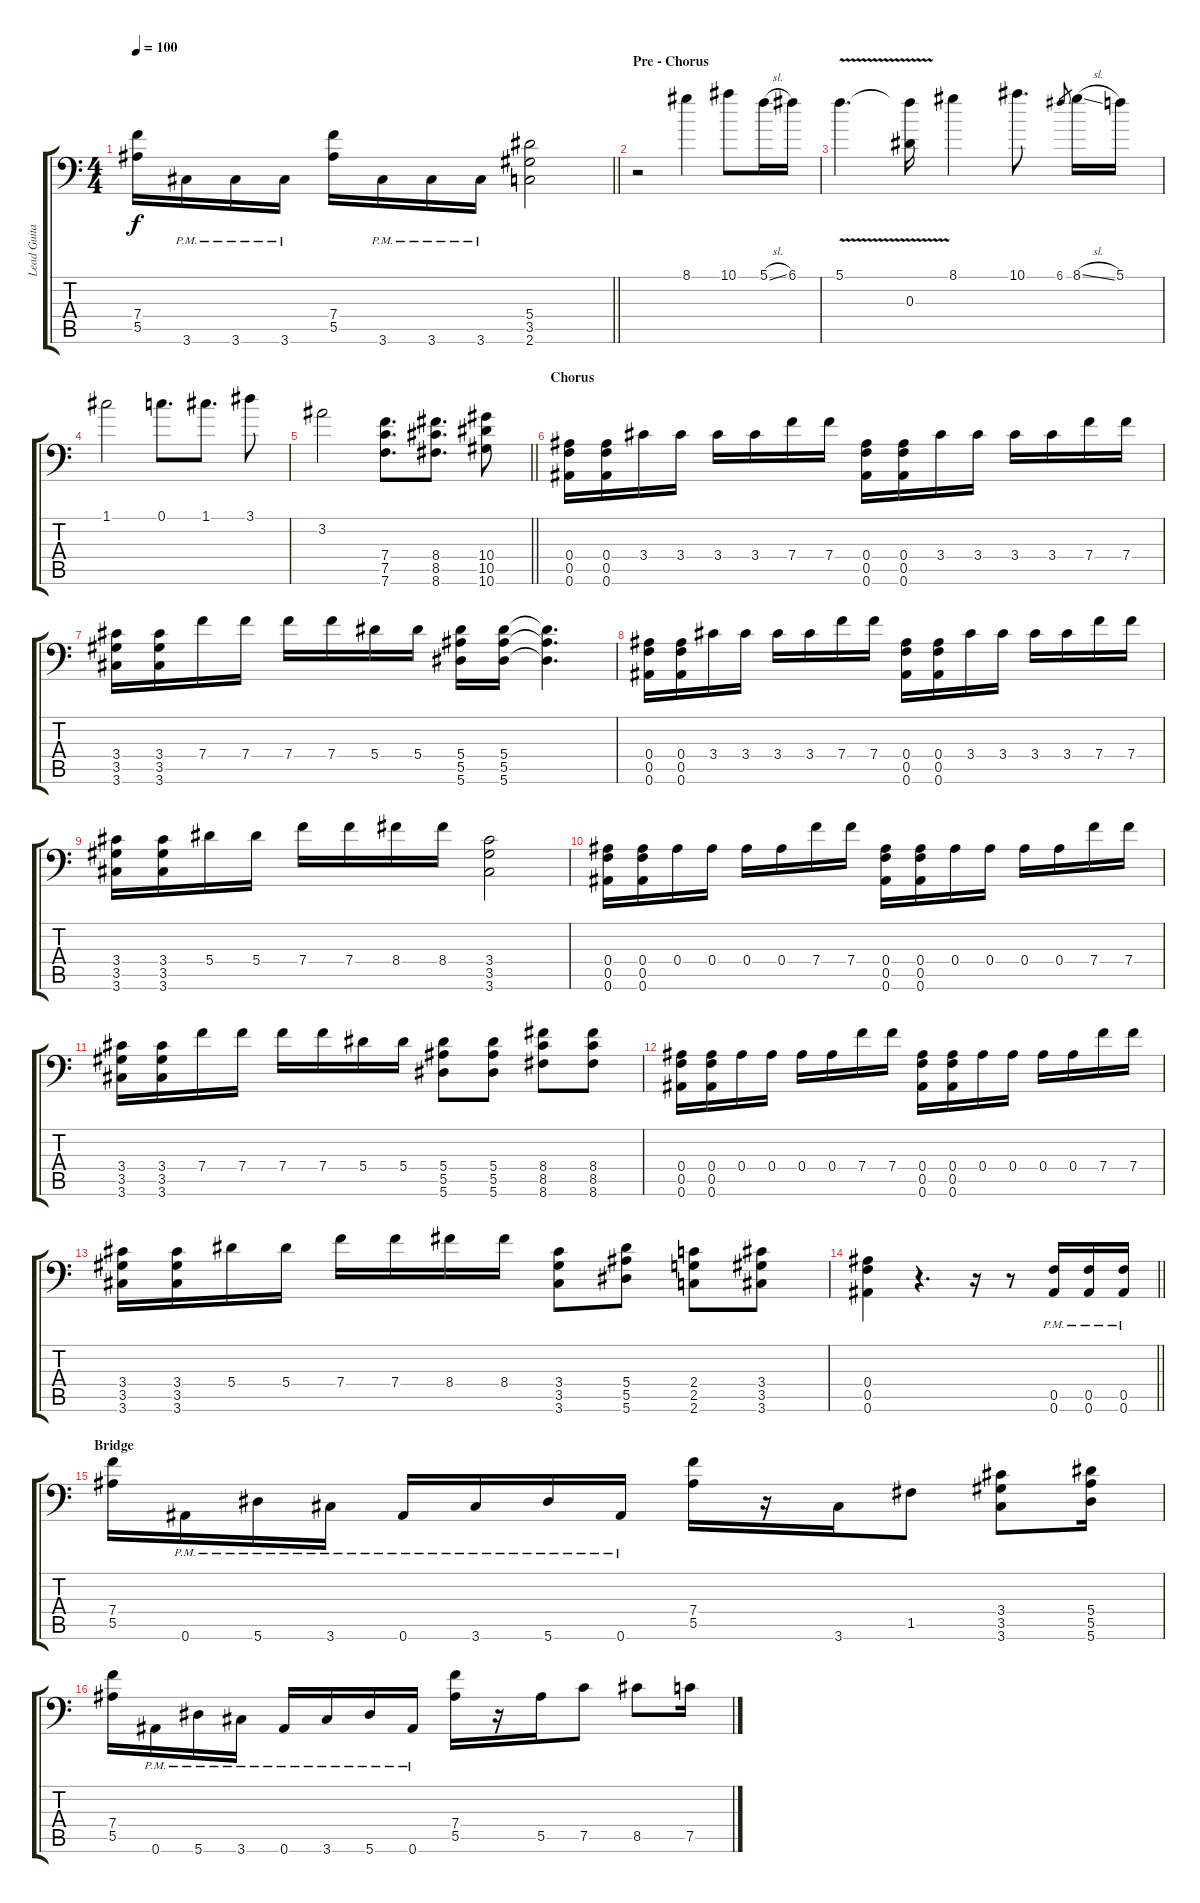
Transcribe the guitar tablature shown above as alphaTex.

\track ("Lead Guitar 2" "Lead Guita") {instrument distortionguitar}
\staff {score tabs}
\tuning (C4 G3 Eb3 Bb2 F2 Bb1) {hide}
\ts (4 4)
\tempo 100
\clef f4
\barLineRight lightlight
\ks c
(7.4 5.5).16{dy f} 3.6{pm}.16 3.6{pm}.16 3.6{pm}.16 (7.4 5.5).16 3.6{pm}.16 3.6{pm}.16 3.6{pm}.16 (5.4 3.5 2.6).2 |
\section ("" "Pre - Chorus")
r.2{volume 13 instrument acousticguitarsteel} 8.1.4 10.1.8 5.1{sl}.16 6.1.16 |
5.1{v}.4{d} (5.1{t} 0.3).16 8.1.4 10.1.8{d} 6.1.8{gr} 8.1{sl}.16 5.1.16 |
1.1.2 0.1.8{d} 1.1.8{d} 3.1.8 |
\barLineRight lightlight
3.2.2 (7.4 7.5 7.6).8{d volume 13 instrument distortionguitar} (8.4 8.5 8.6).8{d} (10.4 10.5 10.6).8 |
\section ("" "Chorus")
(0.4 0.5 0.6).16 (0.4 0.5 0.6).16 3.4.16 3.4.16 3.4.16 3.4.16 7.4.16 7.4.16 (0.4 0.5 0.6).16 (0.4 0.5 0.6).16 3.4.16 3.4.16 3.4.16 3.4.16 7.4.16 7.4.16 |
(3.4 3.5 3.6).16 (3.4 3.5 3.6).16 7.4.16 7.4.16 7.4.16 7.4.16 5.4.16 5.4.16 (5.4 5.5 5.6).16 (5.4 5.5 5.6).16 (5.4{t} 5.5{t} 5.6{t}).4{d} |
(0.4 0.5 0.6).16 (0.4 0.5 0.6).16 3.4.16 3.4.16 3.4.16 3.4.16 7.4.16 7.4.16 (0.4 0.5 0.6).16 (0.4 0.5 0.6).16 3.4.16 3.4.16 3.4.16 3.4.16 7.4.16 7.4.16 |
(3.4 3.5 3.6).16 (3.4 3.5 3.6).16 5.4.16 5.4.16 7.4.16 7.4.16 8.4.16 8.4.16 (3.4 3.5 3.6).2 |
(0.4 0.5 0.6).16 (0.4 0.5 0.6).16 0.4.16 0.4.16 0.4.16 0.4.16 7.4.16 7.4.16 (0.4 0.5 0.6).16 (0.4 0.5 0.6).16 0.4.16 0.4.16 0.4.16 0.4.16 7.4.16 7.4.16 |
(3.4 3.5 3.6).16 (3.4 3.5 3.6).16 7.4.16 7.4.16 7.4.16 7.4.16 5.4.16 5.4.16 (5.4 5.5 5.6).8 (5.4 5.5 5.6).8 (8.4 8.5 8.6).8 (8.4 8.5 8.6).8 |
(0.4 0.5 0.6).16 (0.4 0.5 0.6).16 0.4.16 0.4.16 0.4.16 0.4.16 7.4.16 7.4.16 (0.4 0.5 0.6).16 (0.4 0.5 0.6).16 0.4.16 0.4.16 0.4.16 0.4.16 7.4.16 7.4.16 |
(3.4 3.5 3.6).16 (3.4 3.5 3.6).16 5.4.16 5.4.16 7.4.16 7.4.16 8.4.16 8.4.16 (3.4 3.5 3.6).8 (5.4 5.5 5.6).8 (2.4 2.5 2.6).8 (3.4 3.5 3.6).8 |
\barLineRight lightlight
(0.4 0.5 0.6).4 r.4{d} r.16 r.8 (0.5{pm} 0.6{pm}).16 (0.5{pm} 0.6{pm}).16 (0.5{pm} 0.6{pm}).16 |
\section ("" "Bridge")
(7.4 5.5).16 0.6{pm}.16 5.6{pm}.16 3.6{pm}.16 0.6{pm}.16 3.6{pm}.16 5.6{pm}.16 0.6{pm}.16 (7.4 5.5).16 r.16 3.6.16 1.5.8 (3.4 3.5 3.6).8 (5.4 5.5 5.6).16 |
(7.4 5.5).16 0.6{pm}.16 5.6{pm}.16 3.6{pm}.16 0.6{pm}.16 3.6{pm}.16 5.6{pm}.16 0.6{pm}.16 (7.4 5.5).16 r.16 5.5.16 7.5.8 8.5.8 7.5.16
